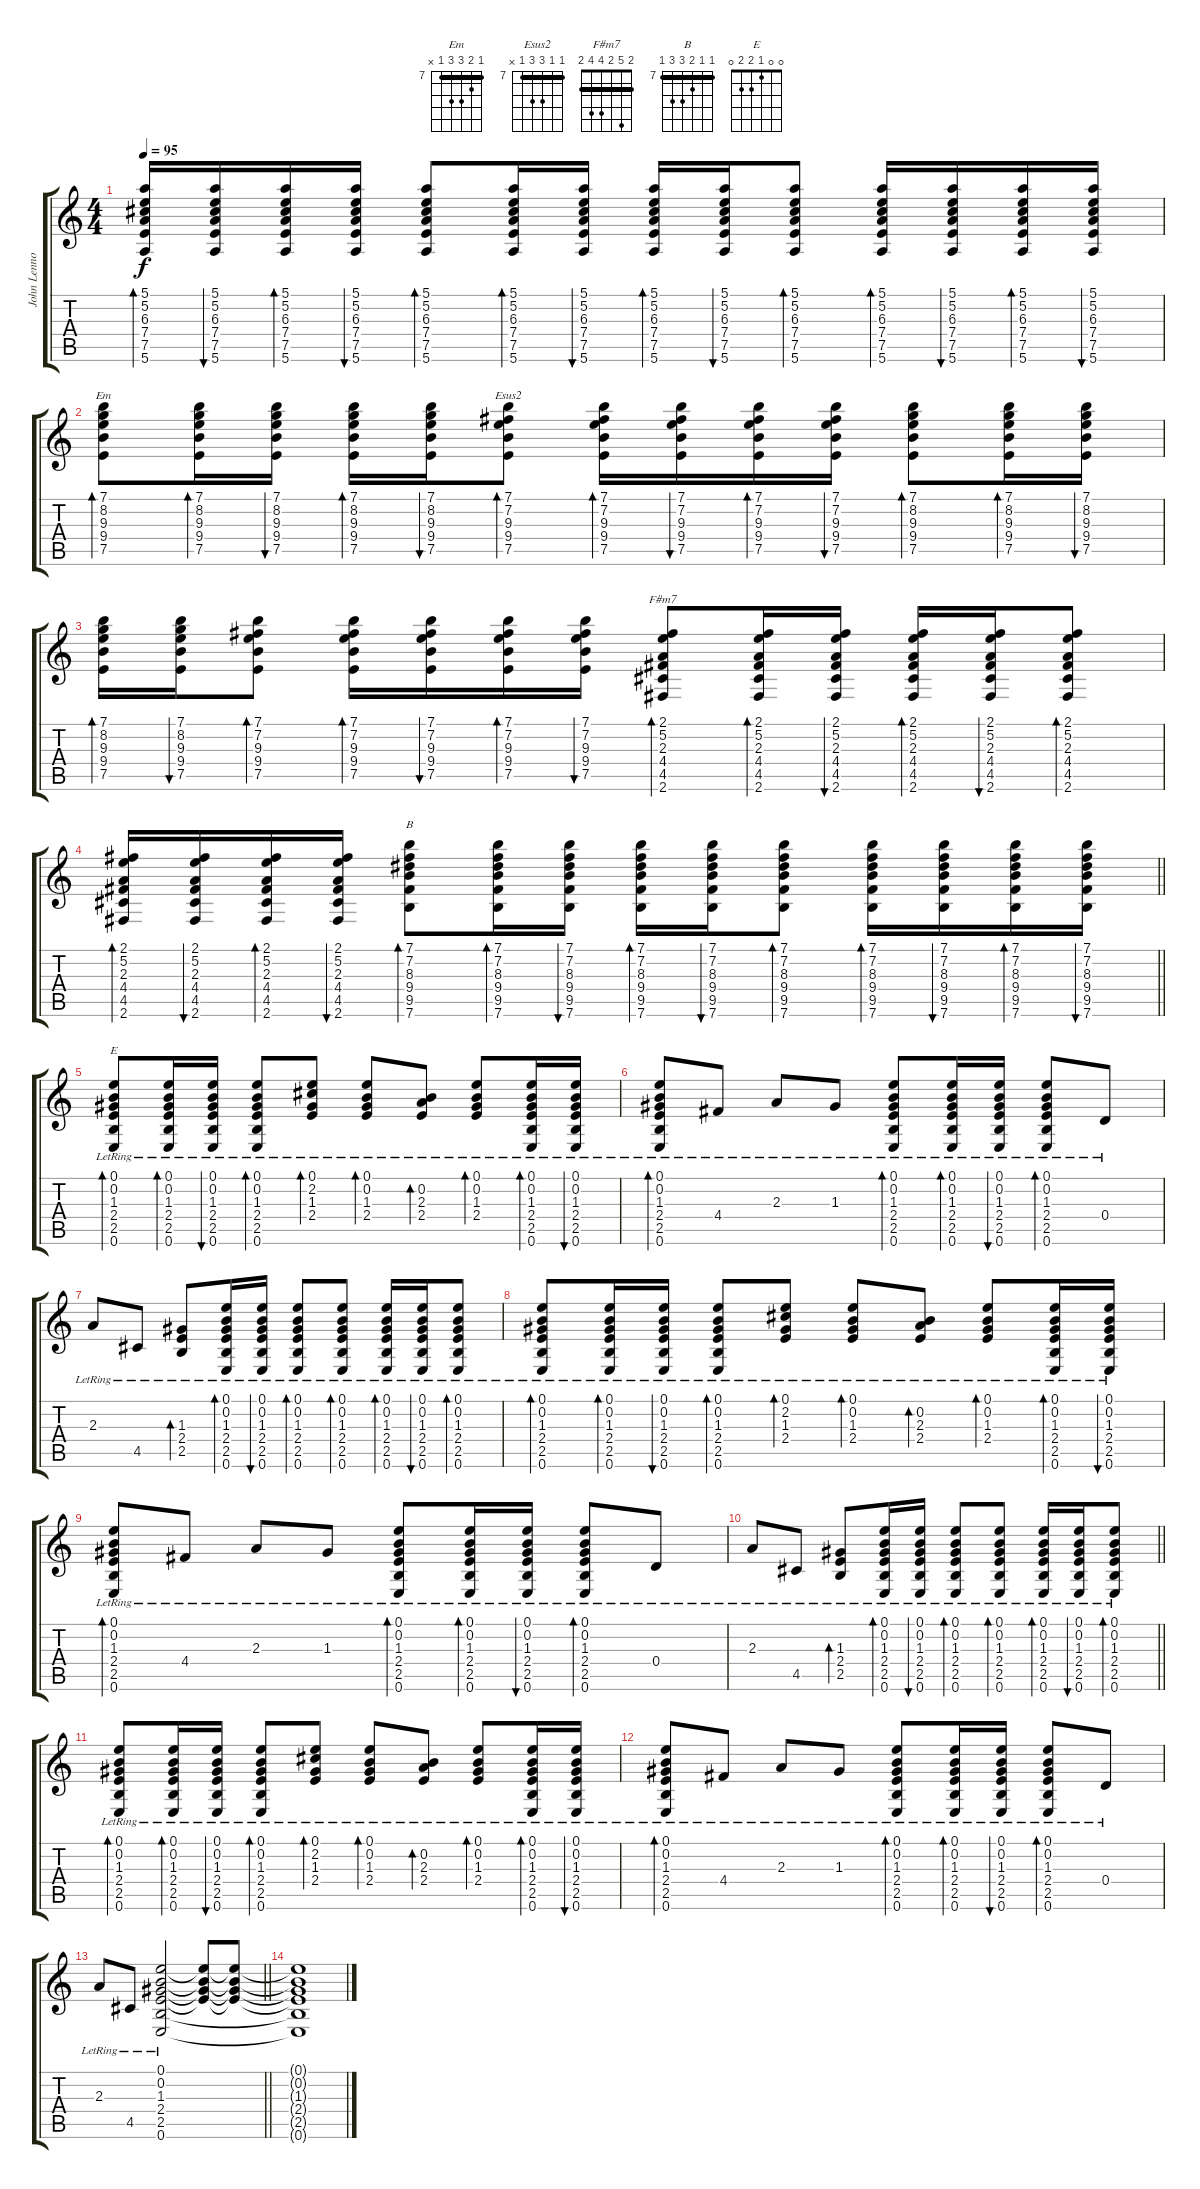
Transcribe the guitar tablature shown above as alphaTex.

\track ("John Lennon Acoustic Guitar" "John Lenno") {instrument acousticguitarsteel}
\staff {score tabs}
\tuning (E4 B3 G3 D3 A2 E2) {hide}
\chord ("Em" 7 8 9 9 7 x) {firstfret 7 barre 7}
\chord ("Esus2" 7 7 9 9 7 x) {firstfret 7 barre 7}
\chord ("F#m7" 2 5 2 4 4 2) {barre 2}
\chord ("B" 7 7 8 9 9 7) {firstfret 7 barre 7}
\chord ("E" 0 0 1 2 2 0)
\ts (4 4)
\tempo 95
\clef g2
\ks c
(5.1 5.2 6.3 7.4 7.5 5.6).16{bd 60 dy f} (5.1 5.2 6.3 7.4 7.5 5.6).16{bu 60} (5.1 5.2 6.3 7.4 7.5 5.6).16{bd 60} (5.1 5.2 6.3 7.4 7.5 5.6).16{bu 60} (5.1 5.2 6.3 7.4 7.5 5.6).8{bd 60} (5.1 5.2 6.3 7.4 7.5 5.6).16{bd 60} (5.1 5.2 6.3 7.4 7.5 5.6).16{bu 60} (5.1 5.2 6.3 7.4 7.5 5.6).16{bd 60} (5.1 5.2 6.3 7.4 7.5 5.6).16{bu 60} (5.1 5.2 6.3 7.4 7.5 5.6).8{bd 60} (5.1 5.2 6.3 7.4 7.5 5.6).16{bd 60} (5.1 5.2 6.3 7.4 7.5 5.6).16{bu 60} (5.1 5.2 6.3 7.4 7.5 5.6).16{bd 60} (5.1 5.2 6.3 7.4 7.5 5.6).16{bu 60} |
(7.1 8.2 9.3 9.4 7.5).8{bd 60 ch "Em"} (7.1 8.2 9.3 9.4 7.5).16{bd 60} (7.1 8.2 9.3 9.4 7.5).16{bu 60} (7.1 8.2 9.3 9.4 7.5).16{bd 60} (7.1 8.2 9.3 9.4 7.5).16{bu 60} (7.1 7.2 9.3 9.4 7.5).8{bd 60 ch "Esus2"} (7.1 7.2 9.3 9.4 7.5).16{bd 60} (7.1 7.2 9.3 9.4 7.5).16{bu 60} (7.1 7.2 9.3 9.4 7.5).16{bd 60} (7.1 7.2 9.3 9.4 7.5).16{bu 60} (7.1 8.2 9.3 9.4 7.5).8{bd 60} (7.1 8.2 9.3 9.4 7.5).16{bd 60} (7.1 8.2 9.3 9.4 7.5).16{bu 60} |
(7.1 8.2 9.3 9.4 7.5).16{bd 60} (7.1 8.2 9.3 9.4 7.5).16{bu 60} (7.1 7.2 9.3 9.4 7.5).8{bd 60} (7.1 7.2 9.3 9.4 7.5).16{bd 60} (7.1 7.2 9.3 9.4 7.5).16{bu 60} (7.1 7.2 9.3 9.4 7.5).16{bd 60} (7.1 7.2 9.3 9.4 7.5).16{bu 60} (2.1 5.2 2.3 4.4 4.5 2.6).8{bd 60 ch "F#m7"} (2.1 5.2 2.3 4.4 4.5 2.6).16{bd 60} (2.1 5.2 2.3 4.4 4.5 2.6).16{bu 60} (2.1 5.2 2.3 4.4 4.5 2.6).16{bd 60} (2.1 5.2 2.3 4.4 4.5 2.6).16{bu 60} (2.1 5.2 2.3 4.4 4.5 2.6).8{bd 60} |
\barLineRight lightlight
(2.1 5.2 2.3 4.4 4.5 2.6).16{bd 60} (2.1 5.2 2.3 4.4 4.5 2.6).16{bu 60} (2.1 5.2 2.3 4.4 4.5 2.6).16{bd 60} (2.1 5.2 2.3 4.4 4.5 2.6).16{bu 60} (7.1 7.2 8.3 9.4 9.5 7.6).8{bd 60 ch "B"} (7.1 7.2 8.3 9.4 9.5 7.6).16{bd 60} (7.1 7.2 8.3 9.4 9.5 7.6).16{bu 60} (7.1 7.2 8.3 9.4 9.5 7.6).16{bd 60} (7.1 7.2 8.3 9.4 9.5 7.6).16{bu 60} (7.1 7.2 8.3 9.4 9.5 7.6).8{bd 60} (7.1 7.2 8.3 9.4 9.5 7.6).16{bd 60} (7.1 7.2 8.3 9.4 9.5 7.6).16{bu 60} (7.1 7.2 8.3 9.4 9.5 7.6).16{bd 60} (7.1 7.2 8.3 9.4 9.5 7.6).16{bu 60} |
(0.1 0.2 1.3{lr} 2.4{lr} 2.5 0.6).8{bd 60 ch "E"} (0.1{lr} 0.2{lr} 1.3{lr} 2.4{lr} 2.5 0.6).16{bd 60} (0.1{lr} 0.2{lr} 1.3{lr} 2.4{lr} 2.5 0.6).16{bu 60} (0.1{lr} 0.2{lr} 1.3{lr} 2.4{lr} 2.5 0.6).8{bd 60} (0.1 2.2 1.3{lr} 2.4).8{bd 60} (0.1 0.2 1.3{lr} 2.4).8{bd 60} (0.2 2.3{lr} 2.4).8{bd 60} (0.1 0.2 1.3 2.4{lr}).8{bd 60} (0.1{lr} 0.2{lr} 1.3{lr} 2.4 2.5 0.6).16{bd 60} (0.1{lr} 0.2{lr} 1.3{lr} 2.4{lr} 2.5 0.6).16{bu 60} |
(0.1{lr} 0.2{lr} 1.3{lr} 2.4{lr} 2.5 0.6).8{bd 60} 4.4{lr}.8 2.3{lr}.8 1.3{lr}.8 (0.1 0.2 1.3 2.4{lr} 2.5 0.6).8{bd 60} (0.1{lr} 0.2{lr} 1.3{lr} 2.4{lr} 2.5 0.6).16{bd 60} (0.1{lr} 0.2{lr} 1.3{lr} 2.4{lr} 2.5 0.6).16{bu 60} (0.1{lr} 0.2{lr} 1.3{lr} 2.4{lr} 2.5 0.6).8{bd 60} 0.4{lr}.8 |
2.3{lr}.8 4.5{lr}.8 (1.3{lr} 2.4{lr} 2.5{lr}).8{bd 60} (0.1{lr} 0.2{lr} 1.3{lr} 2.4{lr} 2.5 0.6).16{bd 60} (0.1{lr} 0.2{lr} 1.3{lr} 2.4{lr} 2.5 0.6).16{bu 60} (0.1{lr} 0.2{lr} 1.3{lr} 2.4{lr} 2.5 0.6).8{bd 60} (0.1{lr} 0.2{lr} 1.3{lr} 2.4{lr} 2.5 0.6).8{bd 60} (0.1{lr} 0.2{lr} 1.3{lr} 2.4{lr} 2.5 0.6).16{bd 60} (0.1{lr} 0.2{lr} 1.3{lr} 2.4{lr} 2.5 0.6).16{bu 60} (0.1{lr} 0.2{lr} 1.3{lr} 2.4{lr} 2.5 0.6).8{bd 60} |
(0.1 0.2 1.3{lr} 2.4{lr} 2.5 0.6).8{bd 60} (0.1{lr} 0.2{lr} 1.3{lr} 2.4{lr} 2.5 0.6).16{bd 60} (0.1{lr} 0.2{lr} 1.3{lr} 2.4{lr} 2.5 0.6).16{bu 60} (0.1{lr} 0.2{lr} 1.3{lr} 2.4{lr} 2.5 0.6).8{bd 60} (0.1 2.2 1.3{lr} 2.4).8{bd 60} (0.1 0.2 1.3{lr} 2.4).8{bd 60} (0.2 2.3{lr} 2.4).8{bd 60} (0.1 0.2 1.3 2.4{lr}).8{bd 60} (0.1{lr} 0.2{lr} 1.3{lr} 2.4 2.5 0.6).16{bd 60} (0.1{lr} 0.2{lr} 1.3{lr} 2.4{lr} 2.5 0.6).16{bu 60} |
(0.1{lr} 0.2{lr} 1.3{lr} 2.4{lr} 2.5 0.6).8{bd 60} 4.4{lr}.8 2.3{lr}.8 1.3{lr}.8 (0.1 0.2 1.3 2.4{lr} 2.5 0.6).8{bd 60} (0.1{lr} 0.2{lr} 1.3{lr} 2.4{lr} 2.5 0.6).16{bd 60} (0.1{lr} 0.2{lr} 1.3{lr} 2.4{lr} 2.5 0.6).16{bu 60} (0.1{lr} 0.2{lr} 1.3{lr} 2.4{lr} 2.5 0.6).8{bd 60} 0.4{lr}.8 |
\barLineRight lightlight
2.3{lr}.8 4.5{lr}.8 (1.3{lr} 2.4{lr} 2.5{lr}).8{bd 60} (0.1{lr} 0.2{lr} 1.3{lr} 2.4{lr} 2.5 0.6).16{bd 60} (0.1{lr} 0.2{lr} 1.3{lr} 2.4{lr} 2.5 0.6).16{bu 60} (0.1{lr} 0.2{lr} 1.3{lr} 2.4{lr} 2.5 0.6).8{bd 60} (0.1{lr} 0.2{lr} 1.3{lr} 2.4{lr} 2.5 0.6).8{bd 60} (0.1{lr} 0.2{lr} 1.3{lr} 2.4{lr} 2.5 0.6).16{bd 60} (0.1{lr} 0.2{lr} 1.3{lr} 2.4{lr} 2.5 0.6).16{bu 60} (0.1{lr} 0.2{lr} 1.3{lr} 2.4{lr} 2.5 0.6).8{bd 60} |
(0.1 0.2 1.3{lr} 2.4{lr} 2.5 0.6).8{bd 60} (0.1{lr} 0.2{lr} 1.3{lr} 2.4{lr} 2.5 0.6).16{bd 60} (0.1{lr} 0.2{lr} 1.3{lr} 2.4{lr} 2.5 0.6).16{bu 60} (0.1{lr} 0.2{lr} 1.3{lr} 2.4{lr} 2.5 0.6).8{bd 60} (0.1 2.2 1.3{lr} 2.4).8{bd 60} (0.1 0.2 1.3{lr} 2.4).8{bd 60} (0.2 2.3{lr} 2.4).8{bd 60} (0.1 0.2 1.3 2.4{lr}).8{bd 60} (0.1{lr} 0.2{lr} 1.3{lr} 2.4 2.5 0.6).16{bd 60} (0.1{lr} 0.2{lr} 1.3{lr} 2.4{lr} 2.5 0.6).16{bu 60} |
(0.1{lr} 0.2{lr} 1.3{lr} 2.4{lr} 2.5 0.6).8{bd 60} 4.4{lr}.8 2.3{lr}.8 1.3{lr}.8 (0.1 0.2 1.3 2.4{lr} 2.5 0.6).8{bd 60} (0.1{lr} 0.2{lr} 1.3{lr} 2.4{lr} 2.5 0.6).16{bd 60} (0.1{lr} 0.2{lr} 1.3{lr} 2.4{lr} 2.5 0.6).16{bu 60} (0.1{lr} 0.2{lr} 1.3{lr} 2.4{lr} 2.5 0.6).8{bd 60} 0.4{lr}.8 |
\barLineRight lightlight
2.3{lr}.8 4.5{lr}.8 (0.1{lr} 0.2{lr} 1.3{lr} 2.4{lr} 2.5{lr} 0.6{lr}).2 (0.1{t} 0.2{t} 1.3{t} 2.4{t}).8 (0.1{t} 0.2{t} 1.3{t} 2.4{t}).8 |
(0.1{t} 0.2{t} 1.3{t} 2.4{t} 2.5{t} 0.6{t}).1
